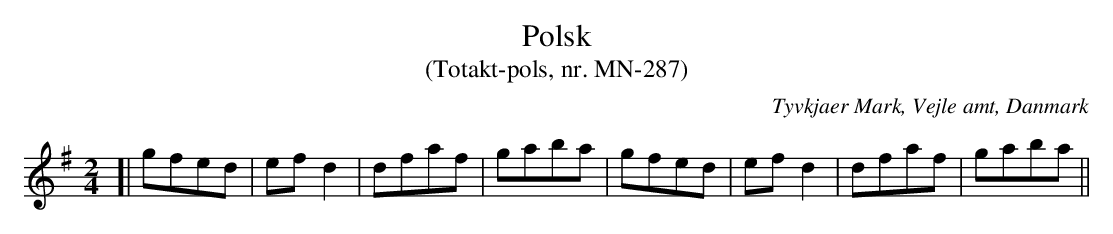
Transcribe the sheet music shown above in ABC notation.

X:1
T:Polsk
T:(Totakt-pols, nr. MN-287)
O:Tyvkjaer Mark, Vejle amt, Danmark
M:2/4
L:1/8
K:G
[| gfed | ef d2 | dfaf | gaba | gfed | ef d2 | dfaf | gaba ||
|]
